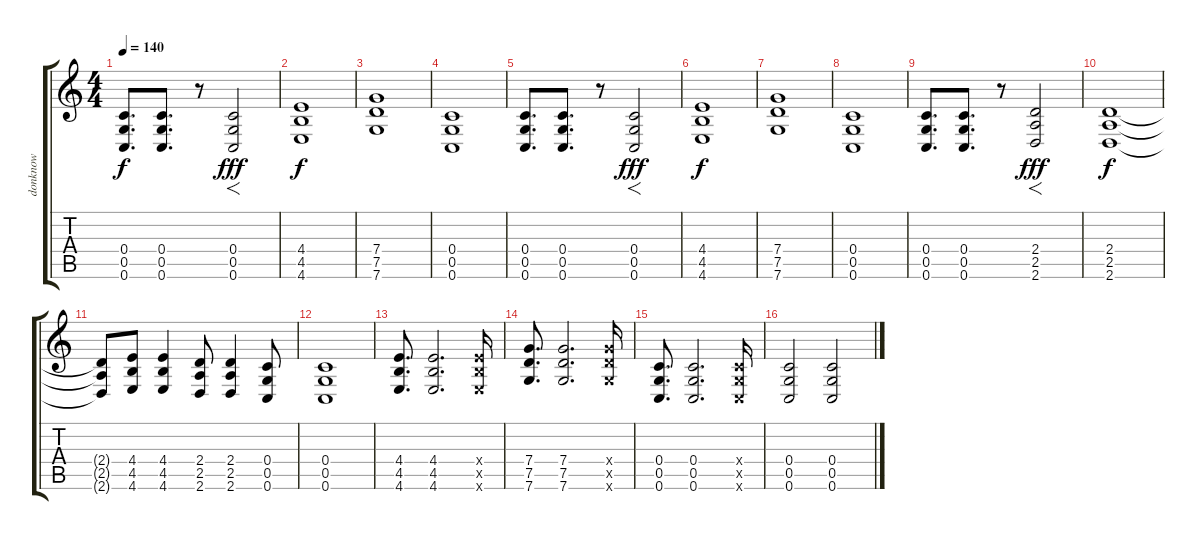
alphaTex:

\track ("donknow" "donknow") {instrument overdrivenguitar}
\staff {score tabs}
\tuning (D4 A3 F3 C3 G2 C2) {hide}
\ts (4 4)
\tempo 140
\clef g2
\ks c
(0.4 0.5 0.6).8{d dy f} (0.4 0.5 0.6).8{d} r.8 (0.4 0.5 0.6).2{f dy fff} |
(4.4 4.5 4.6).1{dy f} |
(7.4 7.5 7.6).1 |
(0.4 0.5 0.6).1 |
(0.4 0.5 0.6).8{d} (0.4 0.5 0.6).8{d} r.8 (0.4 0.5 0.6).2{f dy fff} |
(4.4 4.5 4.6).1{dy f} |
(7.4 7.5 7.6).1 |
(0.4 0.5 0.6).1 |
(0.4 0.5 0.6).8{d} (0.4 0.5 0.6).8{d} r.8 (2.4 2.5 2.6).2{f dy fff} |
(2.4 2.5 2.6).1{dy f} |
(2.4{t} 2.5{t} 2.6{t}).8 (4.4 4.5 4.6).8 (4.4 4.5 4.6).4 (2.4 2.5 2.6).8 (2.4 2.5 2.6).4 (0.4 0.5 0.6).8 |
(0.4 0.5 0.6).1 |
(4.4 4.5 4.6).8{d} (4.4 4.5 4.6).2{d} (4.4{x} 4.5{x} 4.6{x}).16 |
(7.4 7.5 7.6).8{d} (7.4 7.5 7.6).2{d} (7.4{x} 7.5{x} 7.6{x}).16 |
(0.4 0.5 0.6).8{d} (0.4 0.5 0.6).2{d} (0.4{x} 0.5{x} 0.6{x}).16 |
(0.4 0.5 0.6).2 (0.4 0.5 0.6).2
